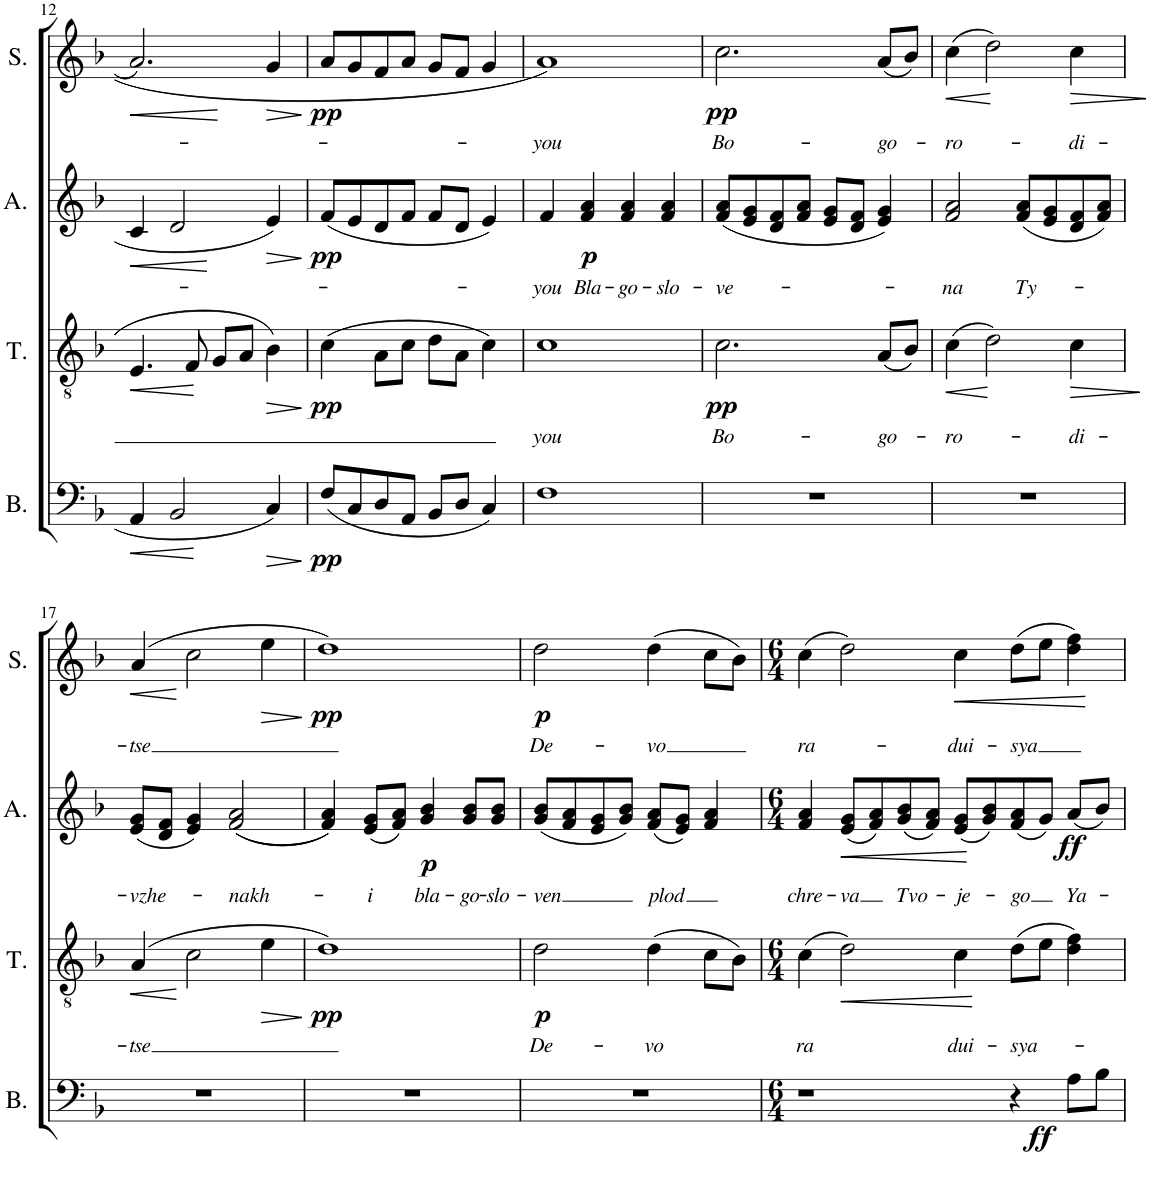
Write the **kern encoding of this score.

**kern	**dynam	**kern	**text	**dynam	**kern	**text	**dynam	**kern	**text	**dynam
*part4	*part4	*part3	*part3	*part3	*part2	*part2	*part2	*part1	*part1	*part1
*staff4	*staff4	*staff3	*staff3	*staff3	*staff2	*staff2	*staff2	*staff1	*staff1	*staff1
*I"B.	*	*I"T.	*	*	*I"A.	*	*	*I"S.	*	*
*I'B.	*	*I'T.	*	*	*I'A.	*	*	*I'S.	*	*
!!LO:PB:g=z
*clefF4	*	*clefGv2	*	*	*clefG2	*	*	*clefG2	*	*
*Trd7c12	*	*	*	*	*	*	*	*	*	*
*k[b-]	*	*k[b-]	*	*	*k[b-]	*	*	*k[b-]	*	*
*M4/4	*	*M4/4	*	*	*M4/4	*	*	*M4/4	*	*
=12	=12	=12	=12	=12	=12	=12	=12	=12	=12	=12
!	!LO:HP:b	!	!	!LO:HP:b	!	!	!LO:HP:b	!	!	!LO:HP:b
4AA/	<	4.E/	.	<	4c/	.	<	2.a/	.	<
2BB-/	[	.	.	.	2d/	.	[	.	.	.
.	.	8F/	.	[	.	.	.	.	.	.
.	.	8G/L	.	.	.	.	.	.	.	.
.	.	8A/J	.	.	.	.	.	.	.	.
!	!LO:HP:b	!	!	!LO:HP:b	!	!	!LO:HP:b	!	!	!LO:HP:n=1:b
4C/	>	4B-\	.	>	4e/	.	>	4g/	.	[ >
.	]	.	.	]	.	.	]	.	.	]
=13	=13	=13	=13	=13	=13	=13	=13	=13	=13	=13
!	!LO:DY:b	!	!	!LO:DY:b	!	!	!LO:DY:b	!	!	!LO:DY:b
(8F/L	pp	(4c\	.	pp	(8f/L	.	pp	8a/L	.	pp
8C/	.	.	.	.	8e/	.	.	8g/	.	.
8D/	.	8A\L	.	.	8d/	.	.	8f/	.	.
8AA/J	.	8c\J	.	.	8f/J	.	.	8a/J	.	.
8BB-/L	.	8d\L	.	.	8f/L	.	.	8g/L	.	.
8D/J	.	8A\J	.	.	8d/J	.	.	8f/J	.	.
4C/)	.	4c\)	.	.	4e/)	.	.	4g/	.	.
=14	=14	=14	=14	=14	=14	=14	=14	=14	=14	=14
!	!	!	!LO:LY:b	!	!	!LO:LY:b	!	!	!LO:LY:b	!
1F	.	1c	you	.	4f/	-you	.	1a	-you	.
!	!	!	!	!	!	!LO:LY:b	!LO:DY:b	!	!	!
.	.	.	.	.	4f/ 4a/	Bla-	p	.	.	.
!	!	!	!	!	!	!LO:LY:b	!	!	!	!
.	.	.	.	.	4f/ 4a/	-go-	.	.	.	.
!	!	!	!	!	!	!LO:LY:b	!	!	!	!
.	.	.	.	.	4f/ 4a/	-slo-	.	.	.	.
=15	=15	=15	=15	=15	=15	=15	=15	=15	=15	=15
!	!	!	!LO:LY:b	!LO:DY:b	!	!LO:LY:b	!	!	!LO:LY:b	!LO:DY:b
1r	.	2.c\	Bo-	pp	(8f/ 8a/L	-ve-	.	2.cc\	Bo-	pp
.	.	.	.	.	8e/ 8g/	.	.	.	.	.
.	.	.	.	.	8d/ 8f/	.	.	.	.	.
.	.	.	.	.	8f/ 8a/J	.	.	.	.	.
.	.	.	.	.	8e/ 8g/L	.	.	.	.	.
.	.	.	.	.	8d/ 8f/J	.	.	.	.	.
!	!	!	!LO:LY:b	!	!	!	!	!	!LO:LY:b	!
.	.	(8A/L	-go-	.	4e/ 4g/)	.	.	(8a/L	-go-	.
.	.	8B-/J)	.	.	.	.	.	8b-/J)	.	.
=16	=16	=16	=16	=16	=16	=16	=16	=16	=16	=16
!	!	!	!LO:LY:b	!LO:HP:b	!	!LO:LY:b	!	!	!LO:LY:b	!LO:HP:b
1r	.	(4c\	-ro-	<	2f/ 2a/	-na	.	(4cc\	-ro-	<
.	.	2d\)	.	[	.	.	.	2dd\)	.	[
!	!	!	!	!	!	!LO:LY:b	!	!	!	!
.	.	.	.	.	(8f/ 8a/L	Ty-	.	.	.	.
.	.	.	.	.	8e/ 8g/	.	.	.	.	.
!	!	!	!LO:LY:b	!LO:HP:b	!	!	!	!	!LO:LY:b	!LO:HP:b
.	.	4c\	-di-	>	8d/ 8f/	.	.	4cc\	-di-	>
.	.	.	.	.	8f/ 8a/J)	.	.	.	.	.
.	.	.	.	]	.	.	.	.	.	]
!!LO:LB:g=z
=17	=17	=17	=17	=17	=17	=17	=17	=17	=17	=17
!	!	!	!LO:LY:b	!LO:HP:b	!	!LO:LY:b	!	!	!LO:LY:b	!LO:HP:b
1r	.	(4A/	-tse	<	(8e/ 8g/L	-vzhe-	.	(4a/	-tse	<
.	.	.	.	.	8d/ 8f/J	.	.	.	.	.
.	.	2c\	.	[	4e/ 4g/)	.	.	2cc\	.	[
!	!	!	!	!	!	!LO:LY:b	!	!	!	!
.	.	.	.	.	((2f/ 2a/	-nakh-	.	.	.	.
!	!	!	!	!LO:HP:b	!	!	!	!	!	!LO:HP:b
.	.	4e\	.	>	.	.	.	4ee\	.	>
.	.	.	.	]	.	.	.	.	.	]
=18	=18	=18	=18	=18	=18	=18	=18	=18	=18	=18
!	!	!	!	!LO:DY:b	!	!	!	!	!	!LO:DY:b
1r	.	1d)	.	pp	4f/ 4a/))	.	.	1dd)	.	pp
!	!	!	!	!	!	!LO:LY:b	!	!	!	!
.	.	.	.	.	(8e/ 8g/L	-i	.	.	.	.
.	.	.	.	.	8f/ 8a/J)	.	.	.	.	.
!	!	!	!	!	!	!LO:LY:b	!LO:DY:b	!	!	!
.	.	.	.	.	4g/ 4b-/	bla-	p	.	.	.
!	!	!	!	!	!	!LO:LY:b	!	!	!	!
.	.	.	.	.	8g/ 8b-/L	-go-	.	.	.	.
!	!	!	!	!	!	!LO:LY:b	!	!	!	!
.	.	.	.	.	8g/ 8b-/J	-slo-	.	.	.	.
=19	=19	=19	=19	=19	=19	=19	=19	=19	=19	=19
!	!	!	!LO:LY:b	!LO:DY:b	!	!LO:LY:b	!	!	!LO:LY:b	!LO:DY:b
1r	.	2d\	De-	p	(8g/ 8b-/L	-ven	.	2dd\	De-	p
.	.	.	.	.	8f/ 8a/	.	.	.	.	.
.	.	.	.	.	8e/ 8g/	.	.	.	.	.
.	.	.	.	.	8g/ 8b-/J)	.	.	.	.	.
!	!	!	!LO:LY:b	!	!	!LO:LY:b	!	!	!LO:LY:b	!
.	.	(4d\	-vo	.	(8f/ 8a/L	plod	.	(4dd\	-vo	.
.	.	.	.	.	8e/ 8g/J)	.	.	.	.	.
.	.	8c\L	.	.	4f/ 4a/	.	.	8cc\L	.	.
.	.	8B-\J)	.	.	.	.	.	8b-;<\J)	.	.
=20	=20	=20	=20	=20	=20	=20	=20	=20	=20	=20
*M6/4	*	*M6/4	*	*	*M6/4	*	*	*M6/4	*	*
!	!	!	!LO:LY:b	!	!	!LO:LY:b	!	!	!LO:LY:b	!
1r	.	(4c\	ra	.	4f/ 4a/	chre-	.	(4cc\	ra-	.
!	!	!	!	!LO:HP:b	!	!LO:LY:b	!LO:HP:b	!	!	!
.	.	2d\)	.	<	(8e/ 8g/L	-va	<	2dd\)	.	.
.	.	.	.	.	8f/ 8a/)	.	[	.	.	.
!	!	!	!	!	!	!LO:LY:b	!	!	!	!
.	.	.	.	.	(8g/ 8b-/	Tvo-	.	.	.	.
.	.	.	.	.	8f/ 8a/J)	.	.	.	.	.
!	!	!	!LO:LY:b	!	!	!LO:LY:b	!	!	!LO:LY:b	!LO:HP:b
.	.	4c\	dui-	[	(8e/ 8g/L	-je-	.	4cc\	-dui-	<
.	.	.	.	.	8g/ 8b-/)	.	.	.	.	.
!	!	!	!LO:LY:b	!	!	!LO:LY:b	!	!	!LO:LY:b	!
4r	.	(8d\L	-sya-	.	(8f/ 8a/	-go	.	(8dd\L	-sya	[
.	.	8e\J	.	.	8g/J)	.	.	8ee\J	.	.
!	!LO:DY:b	!	!	!	!	!LO:LY:b	!LO:DY:b	!	!	!
8A\L	ff	4d\ 4f\)	.	.	(8a/L	Ya-	ff	4dd\ 4ff\)	.	.
8B-\J	.	.	.	.	8b-/J)	.	.	.	.	.
=	=	=	=	=	=	=	=	=	=	=
*-	*-	*-	*-	*-	*-	*-	*-	*-	*-	*-
